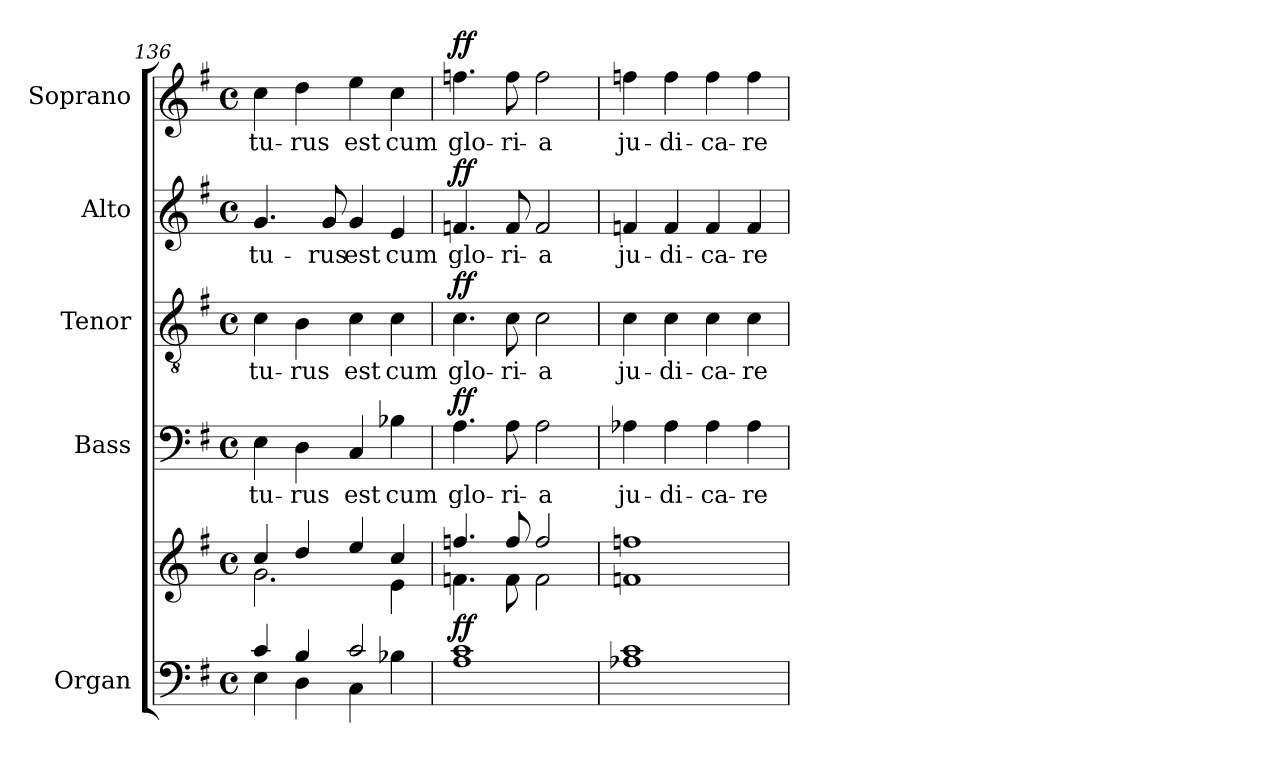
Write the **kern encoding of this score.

**kern	**kern	**dynam	**kern	**text	**dynam	**kern	**text	**dynam	**kern	**text	**dynam	**kern	**text	**dynam
*part5	*part5	*part5	*part4	*part4	*part4	*part3	*part3	*part3	*part2	*part2	*part2	*part1	*part1	*part1
*staff6	*staff5	*staff5/6	*staff4	*staff4	*staff4	*staff3	*staff3	*staff3	*staff2	*staff2	*staff2	*staff1	*staff1	*staff1
*I"Organ	*	*	*I"Bass	*	*	*I"Tenor	*	*	*I"Alto	*	*	*I"Soprano	*	*
*I'Org.	*	*	*I'B.	*	*	*I'T.	*	*	*I'A.	*	*	*I'S.	*	*
!!LO:LB:g=z
*clefF4	*clefG2	*	*clefF4	*	*	*clefGv2	*	*	*clefG2	*	*	*clefG2	*	*
*k[f#]	*k[f#]	*	*k[f#]	*	*	*k[f#]	*	*	*k[f#]	*	*	*k[f#]	*	*
*G:	*G:	*	*G:	*	*	*G:	*	*	*G:	*	*	*G:	*	*
*M4/4	*M4/4	*	*M4/4	*	*	*M4/4	*	*	*M4/4	*	*	*M4/4	*	*
*met(c)	*met(c)	*	*met(c)	*	*	*met(c)	*	*	*met(c)	*	*	*met(c)	*	*
=136	=136	=136	=136	=136	=136	=136	=136	=136	=136	=136	=136	=136	=136	=136
*^	*^	*	*	*	*	*	*	*	*	*	*	*	*	*
!	!	!	!	!	!	!LO:LY:b	!	!	!LO:LY:b	!	!	!LO:LY:b	!	!	!LO:LY:b	!
4c/	4E\	4cc/	2.g\	.	4E\	-tu-	.	4c\	-tu-	.	4.g/	-tu-	.	4cc\	-tu-	.
!	!	!	!	!	!	!LO:LY:b	!	!	!LO:LY:b	!	!	!	!	!	!LO:LY:b	!
4B/	4D\	4dd/	.	.	4D\	-rus	.	4B\	-rus	.	.	.	.	4dd\	-rus	.
!	!	!	!	!	!	!	!	!	!	!	!	!LO:LY:b	!	!	!	!
.	.	.	.	.	.	.	.	.	.	.	8g/	-rus	.	.	.	.
!	!	!	!	!	!	!LO:LY:b	!	!	!LO:LY:b	!	!	!LO:LY:b	!	!	!LO:LY:b	!
2c/	4C\	4ee/	.	.	4C/	est	.	4c\	est	.	4g/	est	.	4ee\	est	.
!	!	!	!	!	!	!LO:LY:b	!	!	!LO:LY:b	!	!	!LO:LY:b	!	!	!LO:LY:b	!
.	4B-X\	4cc/	4e\	.	4B-X\	cum	.	4c\	cum	.	4e/	cum	.	4cc\	cum	.
=137	=137	=137	=137	=137	=137	=137	=137	=137	=137	=137	=137	=137	=137	=137	=137	=137
!	!	!	!	!LO:DY:b	!	!LO:LY:b	!LO:DY:a	!	!LO:LY:b	!LO:DY:a	!	!LO:LY:b	!LO:DY:a	!	!LO:LY:b	!LO:DY:a
1c	1A	4.ffn/	4.fn\	ff	4.A\	glo-	ff	4.c\	glo-	ff	4.fn/	glo-	ff	4.ffn\	glo-	ff
!	!	!	!	!	!	!LO:LY:b	!	!	!LO:LY:b	!	!	!LO:LY:b	!	!	!LO:LY:b	!
.	.	8ff/	8f\	.	8A\	-ri-	.	8c\	-ri-	.	8f/	-ri-	.	8ff\	-ri-	.
!	!	!	!	!	!	!LO:LY:b	!	!	!LO:LY:b	!	!	!LO:LY:b	!	!	!LO:LY:b	!
.	.	2ff/	2f\	.	2A\	-a	.	2c\	-a	.	2f/	-a	.	2ff\	-a	.
=138	=138	=138	=138	=138	=138	=138	=138	=138	=138	=138	=138	=138	=138	=138	=138	=138
!	!	!	!	!	!	!LO:LY:b	!	!	!LO:LY:b	!	!	!LO:LY:b	!	!	!LO:LY:b	!
1c	1A-X	1ffn	1fn	.	4A-X\	ju-	.	4c\	ju-	.	4fn/	ju-	.	4ffn\	ju-	.
!	!	!	!	!	!	!LO:LY:b	!	!	!LO:LY:b	!	!	!LO:LY:b	!	!	!LO:LY:b	!
.	.	.	.	.	4A-\	-di-	.	4c\	-di-	.	4f/	-di-	.	4ff\	-di-	.
!	!	!	!	!	!	!LO:LY:b	!	!	!LO:LY:b	!	!	!LO:LY:b	!	!	!LO:LY:b	!
.	.	.	.	.	4A-\	-ca-	.	4c\	-ca-	.	4f/	-ca-	.	4ff\	-ca-	.
!	!	!	!	!	!	!LO:LY:b	!	!	!LO:LY:b	!	!	!LO:LY:b	!	!	!LO:LY:b	!
.	.	.	.	.	4A-\	-re	.	4c\	-re	.	4f/	-re	.	4ff\	-re	.
*v	*v	*	*	*	*	*	*	*	*	*	*	*	*	*	*	*
*	*v	*v	*	*	*	*	*	*	*	*	*	*	*	*	*
=	=	=	=	=	=	=	=	=	=	=	=	=	=	=
*-	*-	*-	*-	*-	*-	*-	*-	*-	*-	*-	*-	*-	*-	*-
